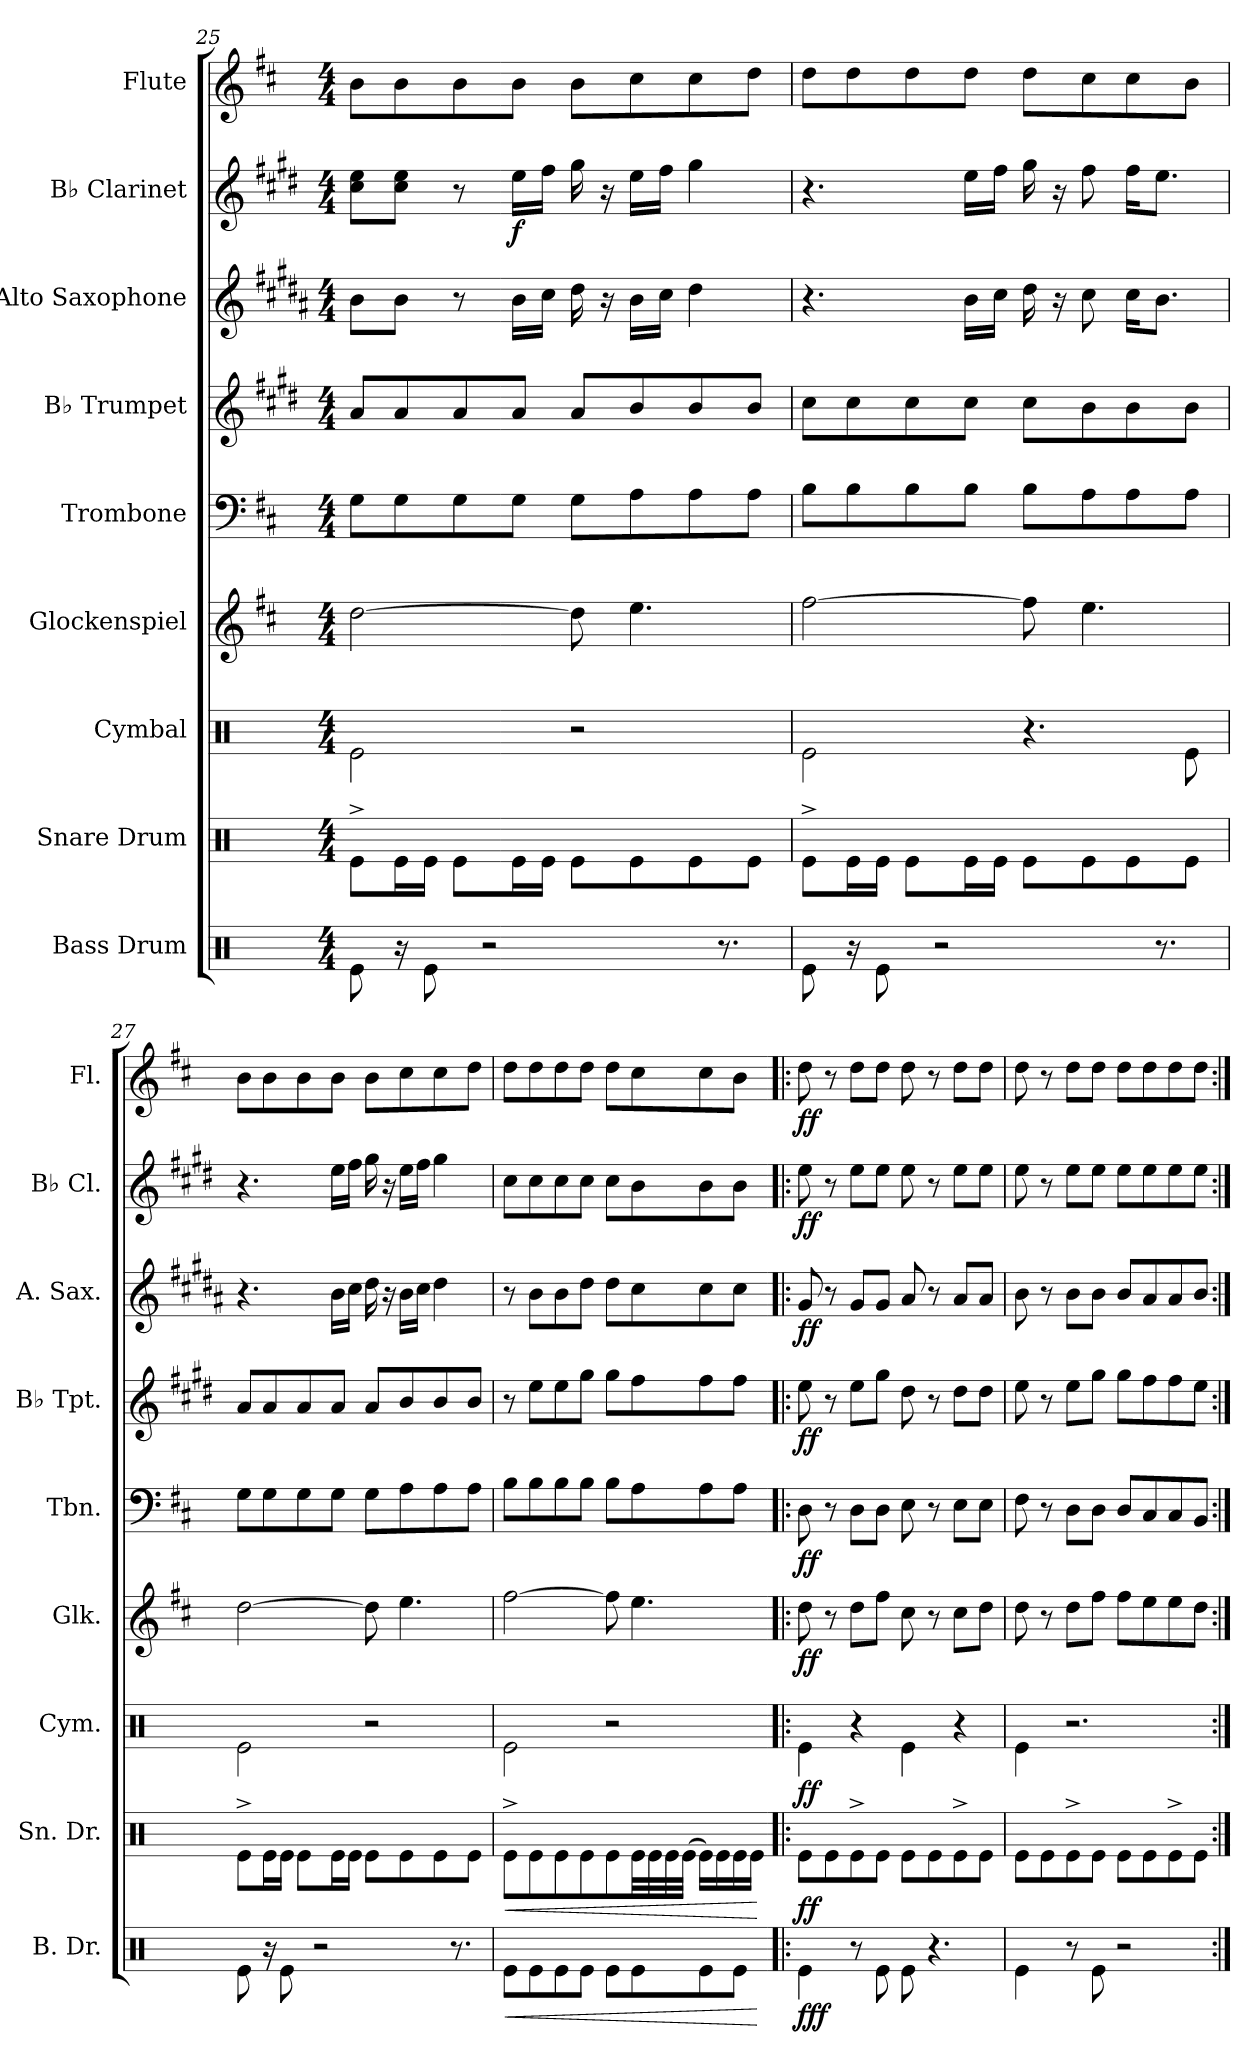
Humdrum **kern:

**kern	**dynam	**kern	**dynam	**kern	**dynam	**kern	**dynam	**kern	**dynam	**kern	**dynam	**kern	**dynam	**kern	**dynam	**kern	**dynam
*part9	*part9	*part8	*part8	*part7	*part7	*part6	*part6	*part5	*part5	*part4	*part4	*part3	*part3	*part2	*part2	*part1	*part1
*staff9	*staff9	*staff8	*staff8	*staff7	*staff7	*staff6	*staff6	*staff5	*staff5	*staff4	*staff4	*staff3	*staff3	*staff2	*staff2	*staff1	*staff1
*I"Bass Drum	*	*I"Snare Drum	*	*I"Cymbal	*	*I"Glockenspiel	*	*I"Trombone	*	*I"B♭ Trumpet	*	*I"Alto Saxophone	*	*I"B♭ Clarinet	*	*I"Flute	*
*I'B. Dr.	*	*I'Sn. Dr.	*	*I'Cym.	*	*I'Glk.	*	*I'Tbn.	*	*I'B♭ Tpt.	*	*I'A. Sax.	*	*I'B♭ Cl.	*	*I'Fl.	*
!!LO:PB:g=z
*clefX	*	*clefX	*	*clefX	*	*clefG2	*	*clefF4	*	*clefG2	*	*clefG2	*	*clefG2	*	*clefG2	*
*	*	*	*	*	*	*ITrd-14c-24	*	*	*	*ITrd1c2	*	*ITrd5c9	*	*ITrd1c2	*	*	*
*k[]	*	*k[]	*	*k[]	*	*k[f#c#]	*	*k[f#c#]	*	*k[f#c#]	*	*k[f#c#]	*	*k[f#c#]	*	*k[f#c#]	*
*M4/4	*	*M4/4	*	*M4/4	*	*M4/4	*	*M4/4	*	*M4/4	*	*M4/4	*	*M4/4	*	*M4/4	*
=25	=25	=25	=25	=25	=25	=25	=25	=25	=25	=25	=25	=25	=25	=25	=25	=25	=25
8Re\	.	8Re^\L	.	2Re\	.	[2dddd\	.	8G\L	.	8g/L	.	8d\L	.	8b\ 8dd\L	.	8b\L	.
16r	.	16Re\L	.	.	.	.	.	8G\	.	8g/	.	8d\J	.	8b\ 8dd\J	.	8b\	.
8Re\	.	16Re\JJ	.	.	.	.	.	.	.	.	.	.	.	.	.	.	.
.	.	8Re\L	.	.	.	.	.	8G\	.	8g/	.	8r	.	8r	.	8b\	.
2r	.	.	.	.	.	.	.	.	.	.	.	.	.	.	.	.	.
!	!	!	!	!	!	!	!	!	!	!	!	!	!	!	!LO:DY:b	!	!
.	.	16Re\L	.	.	.	.	.	8G\J	.	8g/J	.	16d\LL	.	16dd\LL	f	8b\J	.
.	.	16Re\JJ	.	.	.	.	.	.	.	.	.	16e\JJ	.	16ee\JJ	.	.	.
.	.	8Re\L	.	2r	.	8dddd\]	.	8G\L	.	8g/L	.	16f#\	.	16ff#\	.	8b\L	.
.	.	.	.	.	.	.	.	.	.	.	.	16r	.	16r	.	.	.
.	.	8Re\	.	.	.	4.eeee\	.	8A\	.	8a/	.	16d\LL	.	16dd\LL	.	8cc#\	.
.	.	.	.	.	.	.	.	.	.	.	.	16e\JJ	.	16ee\JJ	.	.	.
.	.	8Re\	.	.	.	.	.	8A\	.	8a/	.	4f#\	.	4ff#\	.	8cc#\	.
8.r	.	.	.	.	.	.	.	.	.	.	.	.	.	.	.	.	.
.	.	8Re\J	.	.	.	.	.	8A\J	.	8a/J	.	.	.	.	.	8dd\J	.
=26	=26	=26	=26	=26	=26	=26	=26	=26	=26	=26	=26	=26	=26	=26	=26	=26	=26
8Re\	.	8Re^\L	.	2Re\	.	[2ffff#\	.	8B\L	.	8b\L	.	4.r	.	4.r	.	8dd\L	.
16r	.	16Re\L	.	.	.	.	.	8B\	.	8b\	.	.	.	.	.	8dd\	.
8Re\	.	16Re\JJ	.	.	.	.	.	.	.	.	.	.	.	.	.	.	.
.	.	8Re\L	.	.	.	.	.	8B\	.	8b\	.	.	.	.	.	8dd\	.
2r	.	.	.	.	.	.	.	.	.	.	.	.	.	.	.	.	.
.	.	16Re\L	.	.	.	.	.	8B\J	.	8b\J	.	16d\LL	.	16dd\LL	.	8dd\J	.
.	.	16Re\JJ	.	.	.	.	.	.	.	.	.	16e\JJ	.	16ee\JJ	.	.	.
.	.	8Re\L	.	4.r	.	8ffff#\]	.	8B\L	.	8b\L	.	16f#\	.	16ff#\	.	8dd\L	.
.	.	.	.	.	.	.	.	.	.	.	.	16r	.	16r	.	.	.
.	.	8Re\	.	.	.	4.eeee\	.	8A\	.	8a\	.	8e\	.	8ee\	.	8cc#\	.
.	.	8Re\	.	.	.	.	.	8A\	.	8a\	.	16e\KL	.	16ee\KL	.	8cc#\	.
8.r	.	.	.	.	.	.	.	.	.	.	.	8.d\J	.	8.dd\J	.	.	.
.	.	8Re\J	.	8Re\	.	.	.	8A\J	.	8a\J	.	.	.	.	.	8b\J	.
=27	=27	=27	=27	=27	=27	=27	=27	=27	=27	=27	=27	=27	=27	=27	=27	=27	=27
8Re\	.	8Re^\L	.	2Re\	.	[2dddd\	.	8G\L	.	8g/L	.	4.r	.	4.r	.	8b\L	.
16r	.	16Re\L	.	.	.	.	.	8G\	.	8g/	.	.	.	.	.	8b\	.
8Re\	.	16Re\JJ	.	.	.	.	.	.	.	.	.	.	.	.	.	.	.
.	.	8Re\L	.	.	.	.	.	8G\	.	8g/	.	.	.	.	.	8b\	.
2r	.	.	.	.	.	.	.	.	.	.	.	.	.	.	.	.	.
.	.	16Re\L	.	.	.	.	.	8G\J	.	8g/J	.	16d\LL	.	16dd\LL	.	8b\J	.
.	.	16Re\JJ	.	.	.	.	.	.	.	.	.	16e\JJ	.	16ee\JJ	.	.	.
.	.	8Re\L	.	2r	.	8dddd\]	.	8G\L	.	8g/L	.	16f#\	.	16ff#\	.	8b\L	.
.	.	.	.	.	.	.	.	.	.	.	.	16r	.	16r	.	.	.
.	.	8Re\	.	.	.	4.eeee\	.	8A\	.	8a/	.	16d\LL	.	16dd\LL	.	8cc#\	.
.	.	.	.	.	.	.	.	.	.	.	.	16e\JJ	.	16ee\JJ	.	.	.
.	.	8Re\	.	.	.	.	.	8A\	.	8a/	.	4f#\	.	4ff#\	.	8cc#\	.
8.r	.	.	.	.	.	.	.	.	.	.	.	.	.	.	.	.	.
.	.	8Re\J	.	.	.	.	.	8A\J	.	8a/J	.	.	.	.	.	8dd\J	.
!!LO:PB:g=z
=28	=28	=28	=28	=28	=28	=28	=28	=28	=28	=28	=28	=28	=28	=28	=28	=28	=28
!	!LO:HP:b	!	!LO:HP:b	!	!	!	!	!	!	!	!	!	!	!	!	!	!
8Re\L	<	8Re^\L	<	2Re\	.	[2ffff#\	.	8B\L	.	8r	.	8r	.	8b\L	.	8dd\L	.
8Re\	.	8Re\	.	.	.	.	.	8B\	.	8dd\L	.	8d\L	.	8b\	.	8dd\	.
8Re\	.	8Re\	.	.	.	.	.	8B\	.	8dd\	.	8d\	.	8b\	.	8dd\	.
8Re\J	.	8Re\J	.	.	.	.	.	8B\J	.	8ff#\J	.	8f#\J	.	8b\J	.	8dd\J	.
8Re\L	.	8Re\L	.	2r	.	8ffff#\]	.	8B\L	.	8ff#\L	.	8f#\L	.	8b\L	.	8dd\L	.
*	*	*tremolo	*	*	*	*	*	*	*	*	*	*	*	*	*	*	*
8Re\	.	(32Re\	.	.	.	4.eeee\	.	8A\	.	8ee\	.	8e\	.	8a\	.	8cc#\	.
.	.	(32Re\	.	.	.	.	.	.	.	.	.	.	.	.	.	.	.
.	.	(32Re\	.	.	.	.	.	.	.	.	.	.	.	.	.	.	.
.	.	(32Re\JJJ	.	.	.	.	.	.	.	.	.	.	.	.	.	.	.
*	*	*Xtremolo	*	*	*	*	*	*	*	*	*	*	*	*	*	*	*
8Re\	.	16Re\LL)	.	.	.	.	.	8A\	.	8ee\	.	8e\	.	8a\	.	8cc#\	.
.	.	16Re\	.	.	.	.	.	.	.	.	.	.	.	.	.	.	.
8Re\J	.	16Re\	.	.	.	.	.	8A\J	.	8ee\J	.	8e\J	.	8a\J	.	8b\J	.
.	.	16Re\JJ	.	.	.	.	.	.	.	.	.	.	.	.	.	.	.
.	[	.	[	.	.	.	.	.	.	.	.	.	.	.	.	.	.
=29!|:	=29!|:	=29!|:	=29!|:	=29!|:	=29!|:	=29!|:	=29!|:	=29!|:	=29!|:	=29!|:	=29!|:	=29!|:	=29!|:	=29!|:	=29!|:	=29!|:	=29!|:
!	!LO:DY:b	!	!LO:DY:b	!	!LO:DY:b	!	!LO:DY:b	!	!LO:DY:b	!	!LO:DY:b	!	!LO:DY:b	!	!LO:DY:b	!	!LO:DY:b
4Re\	fff	8Re\L	ff	4Re\	ff	8dddd\	ff	8D\	ff	8dd\	ff	8B/	ff	8dd\	ff	8dd\	ff
.	.	8Re\	.	.	.	8r	.	8r	.	8r	.	8r	.	8r	.	8r	.
8r	.	8Re^\	.	4r	.	8dddd\L	.	8D\L	.	8dd\L	.	8B/L	.	8dd\L	.	8dd\L	.
8Re\	.	8Re\J	.	.	.	8ffff#\J	.	8D\J	.	8ff#\J	.	8B/J	.	8dd\J	.	8dd\J	.
8Re\	.	8Re\L	.	4Re\	.	8cccc#\	.	8E\	.	8cc#\	.	8c#/	.	8dd\	.	8dd\	.
4.r	.	8Re\	.	.	.	8r	.	8r	.	8r	.	8r	.	8r	.	8r	.
.	.	8Re^\	.	4r	.	8cccc#\L	.	8E\L	.	8cc#\L	.	8c#/L	.	8dd\L	.	8dd\L	.
.	.	8Re\J	.	.	.	8dddd\J	.	8E\J	.	8cc#\J	.	8c#/J	.	8dd\J	.	8dd\J	.
=30	=30	=30	=30	=30	=30	=30	=30	=30	=30	=30	=30	=30	=30	=30	=30	=30	=30
4Re\	.	8Re\L	.	4Re\	.	8dddd\	.	8F#\	.	8dd\	.	8d\	.	8dd\	.	8dd\	.
.	.	8Re\	.	.	.	8r	.	8r	.	8r	.	8r	.	8r	.	8r	.
8r	.	8Re^\	.	2.r	.	8dddd\L	.	8D\L	.	8dd\L	.	8d\L	.	8dd\L	.	8dd\L	.
8Re\	.	8Re\J	.	.	.	8ffff#\J	.	8D\J	.	8ff#\J	.	8d\J	.	8dd\J	.	8dd\J	.
2r	.	8Re\L	.	.	.	8ffff#\L	.	8D/L	.	8ff#\L	.	8d/L	.	8dd\L	.	8dd\L	.
.	.	8Re\	.	.	.	8eeee\	.	8C#/	.	8ee\	.	8c#/	.	8dd\	.	8dd\	.
.	.	8Re^\	.	.	.	8eeee\	.	8C#/	.	8ee\	.	8c#/	.	8dd\	.	8dd\	.
.	.	8Re\J	.	.	.	8dddd\J	.	8BB/J	.	8dd\J	.	8d/J	.	8dd\J	.	8dd\J	.
=:|!	=:|!	=:|!	=:|!	=:|!	=:|!	=:|!	=:|!	=:|!	=:|!	=:|!	=:|!	=:|!	=:|!	=:|!	=:|!	=:|!	=:|!
*-	*-	*-	*-	*-	*-	*-	*-	*-	*-	*-	*-	*-	*-	*-	*-	*-	*-
